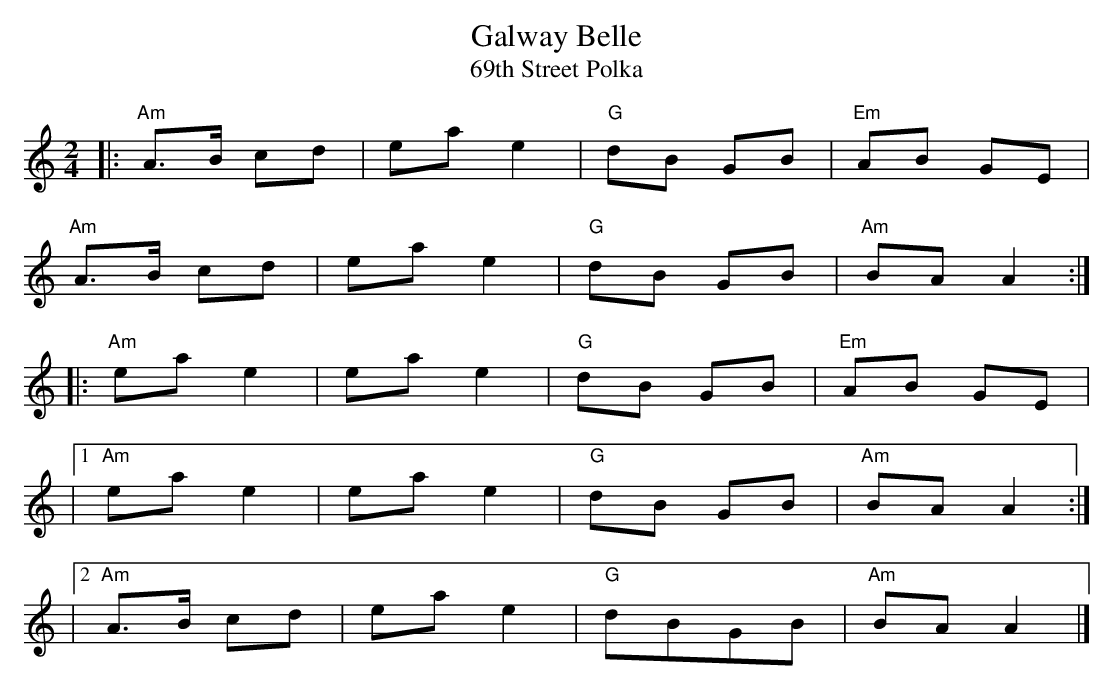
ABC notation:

X:1
T:Galway Belle
T:69th Street Polka
M:2/4
L:1/8
K: Am
|: "Am"A>B cd | ea e2 | "G"dB GB | "Em"AB GE|
 "Am"A>B cd | ea e2 | "G"dB GB | "Am"BA A2 :|
|:"Am"ea e2|ea e2|"G"dB GB|"Em"AB GE|
|1"Am"ea e2|ea e2|"G"dB GB| "Am"BA A2:|
|2 "Am"A>B cd|ea e2| "G"dBGB|"Am"BA A2|]
